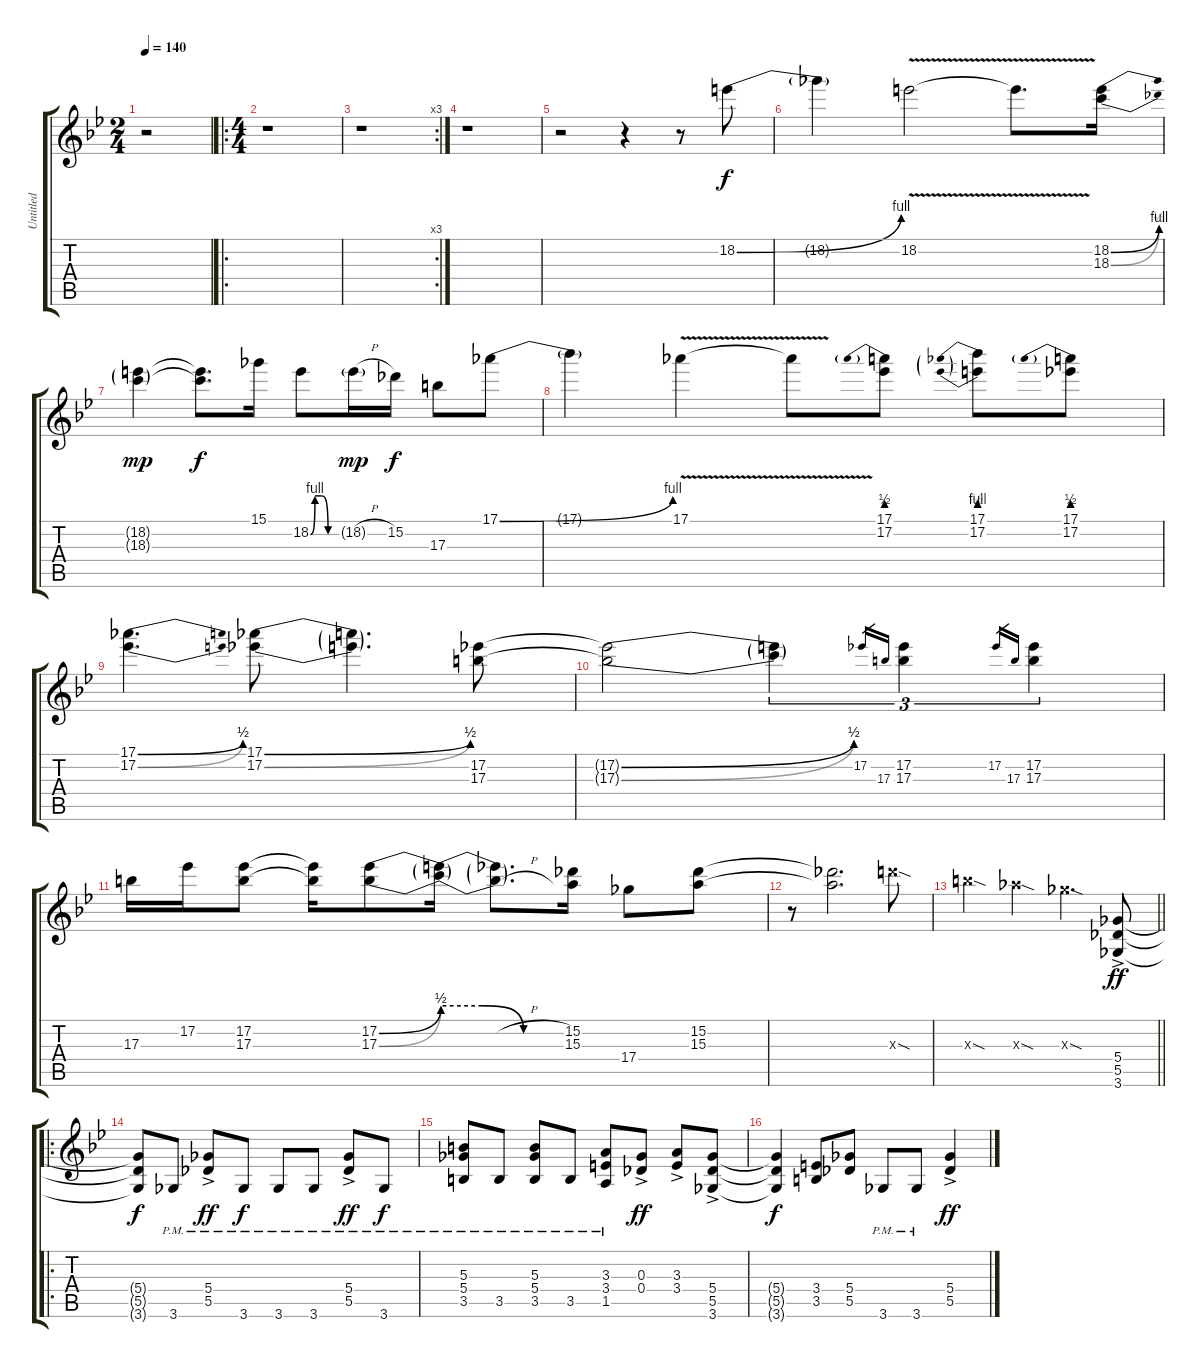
\track ("Untitled" "Untitled") {instrument distortionguitar}
\staff {score tabs}
\tuning (Eb4 Bb3 Gb3 Db3 Ab2 Eb2) {hide}
\ts (2 4)
\tempo 140
\clef g2
\ks bb
r.2{dy f instrument distortionguitar} |
\ro
\ts (4 4)
r.1 |
\rc 3
r.1 |
r.1 |
r.2 r.4 r.8 18.2{be (bend 0 0 60 4)}.8 |
18.2{t}.4 18.2{v}.2 18.2{v t}.8{d} (18.2{be (bend 0 0 60 4)} 18.3{be (bend 0 0 60 2)}).16 |
(18.2{g} 18.3{g}).4{dy mp} (18.2{t} 18.3{t}).8{d dy f} 15.1.16 18.2{be (custom 0 0 10 4 25 4 40 0 60 0)}.8 18.2{h g}.16{dy mp} 15.2.16{dy f} 17.3.8 17.1{be (bend 0 0 60 4)}.8 |
17.1{t}.4 17.1{v}.4 17.1{t}.8 (17.1{be (prebend 0 2 60 2)} 17.2).8 (17.1{be (prebend 0 4 60 4)} 17.2{be (prebend 0 2 60 2)}).8 (17.1{be (prebend 0 2 60 2)} 17.2).8 |
(17.1{be (bend 0 0 60 2)} 17.2{be (bend 0 0 60 2)}).4{d} (17.1{be (bend 0 0 60 2)} 17.2{be (bend 0 0 60 2)}).8 (17.1{t} 17.2{t}).4{d} (17.2 17.3).8 |
(17.2{be (bend 0 0 60 2) t} 17.3{be (bend 0 0 60 2) t}).2 (17.2{t} 17.3{t}).4{tu (3 2)} 17.2.16{gr} 17.3.16{gr} (17.2 17.3).4{tu (3 2)} 17.2.16{gr} 17.3.16{gr} (17.2 17.3).4{tu (3 2)} |
17.3.16 17.2.16 (17.2 17.3).8 (17.2{t} 17.3{t}).16 (17.2{be (bend 0 0 60 2)} 17.3{be (bend 0 0 60 2)}).8 (17.2{be (custom 0 2 20 2 40 0 60 0) t} 17.3{be (custom 0 2 20 2 40 0 60 0) t}).16 (17.2{h t} 17.3{h t}).8{d} (15.2 15.3).16 17.4.8 (15.2 15.3).8 |
r.8 (15.2{t} 15.3{t}).2{d} 20.3{sod x}.8 |
\barLineRight lightlight
17.3{sod x}.4 14.3{sod x}.4 12.3{sod x}.4{d} (5.4{ac} 5.5{ac} 3.6{ac}).8{dy ff} |
\ro
(5.4{t} 5.5{t} 3.6{t}).8{dy f} 3.6{pm}.8 (5.4{ac pm} 5.5{ac pm}).8{dy ff} 3.6{pm}.8{dy f} 3.6{pm}.8 3.6{pm}.8 (5.4{ac pm} 5.5{ac pm}).8{dy ff} 3.6{pm}.8{dy f} |
(5.3{pm} 5.4{pm} 3.5{pm}).8 3.5{pm}.8 (5.3{pm} 5.4{pm} 3.5{pm}).8 3.5{pm}.8 (3.3{pm} 3.4{pm} 1.5{pm}).8 (0.3{ac} 0.4{ac}).8{dy ff} (3.3{ac} 3.4{ac}).8 (5.4{ac} 5.5{ac} 3.6{ac}).8 |
(5.4{t} 5.5{t} 3.6{t}).4{dy f} (3.4 3.5).8 (5.4 5.5).8 3.6{pm}.8 3.6{pm}.8 (5.4{ac} 5.5{ac}).4{dy ff}
